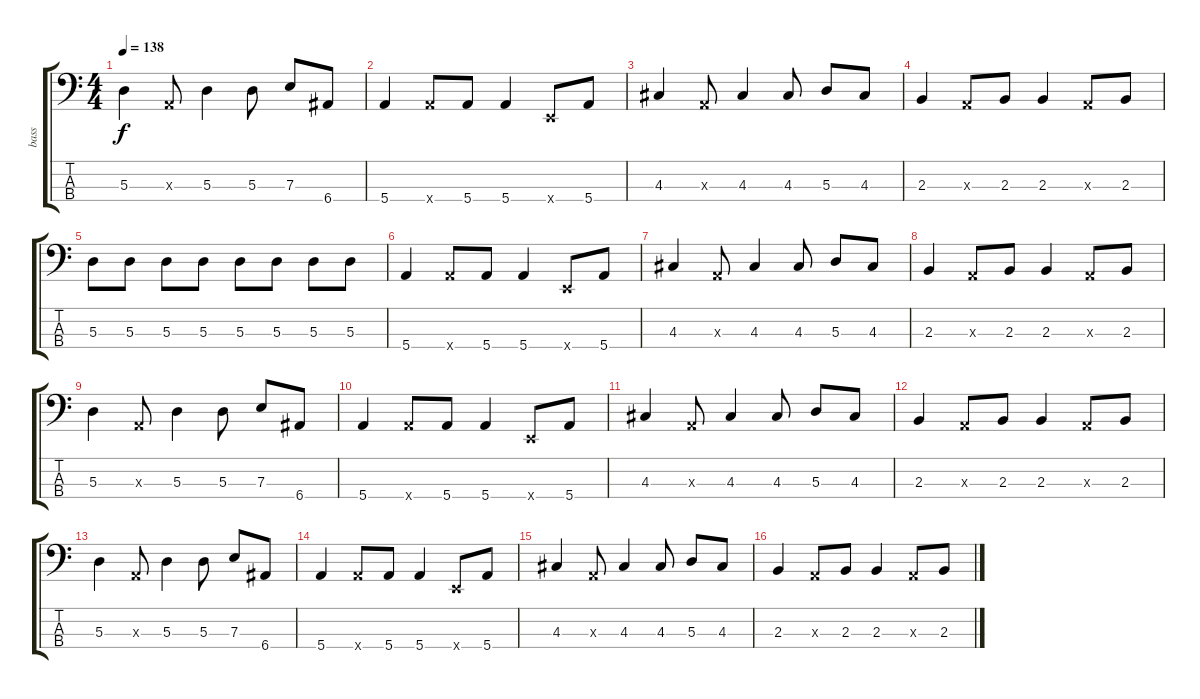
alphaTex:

\track ("bass" "bass") {instrument electricbassfinger}
\staff {score tabs}
\tuning (G2 D2 A1 E1) {hide}
\ts (4 4)
\tempo 138
\clef f4
\ks c
5.3.4{dy f} 0.3{x}.8 5.3.4 5.3.8 7.3.8 6.4.8 |
5.4.4 5.4{x}.8 5.4.8 5.4.4 0.4{x}.8 5.4.8 |
4.3.4 0.3{x}.8 4.3.4 4.3.8 5.3.8 4.3.8 |
2.3.4 0.3{x}.8 2.3.8 2.3.4 0.3{x}.8 2.3.8 |
5.3.8 5.3.8 5.3.8 5.3.8 5.3.8 5.3.8 5.3.8 5.3.8 |
5.4.4 5.4{x}.8 5.4.8 5.4.4 0.4{x}.8 5.4.8 |
4.3.4 0.3{x}.8 4.3.4 4.3.8 5.3.8 4.3.8 |
2.3.4 0.3{x}.8 2.3.8 2.3.4 0.3{x}.8 2.3.8 |
5.3.4 0.3{x}.8 5.3.4 5.3.8 7.3.8 6.4.8 |
5.4.4 5.4{x}.8 5.4.8 5.4.4 0.4{x}.8 5.4.8 |
4.3.4 0.3{x}.8 4.3.4 4.3.8 5.3.8 4.3.8 |
2.3.4 0.3{x}.8 2.3.8 2.3.4 0.3{x}.8 2.3.8 |
5.3.4 0.3{x}.8 5.3.4 5.3.8 7.3.8 6.4.8 |
5.4.4 5.4{x}.8 5.4.8 5.4.4 0.4{x}.8 5.4.8 |
4.3.4 0.3{x}.8 4.3.4 4.3.8 5.3.8 4.3.8 |
2.3.4 0.3{x}.8 2.3.8 2.3.4 0.3{x}.8 2.3.8
